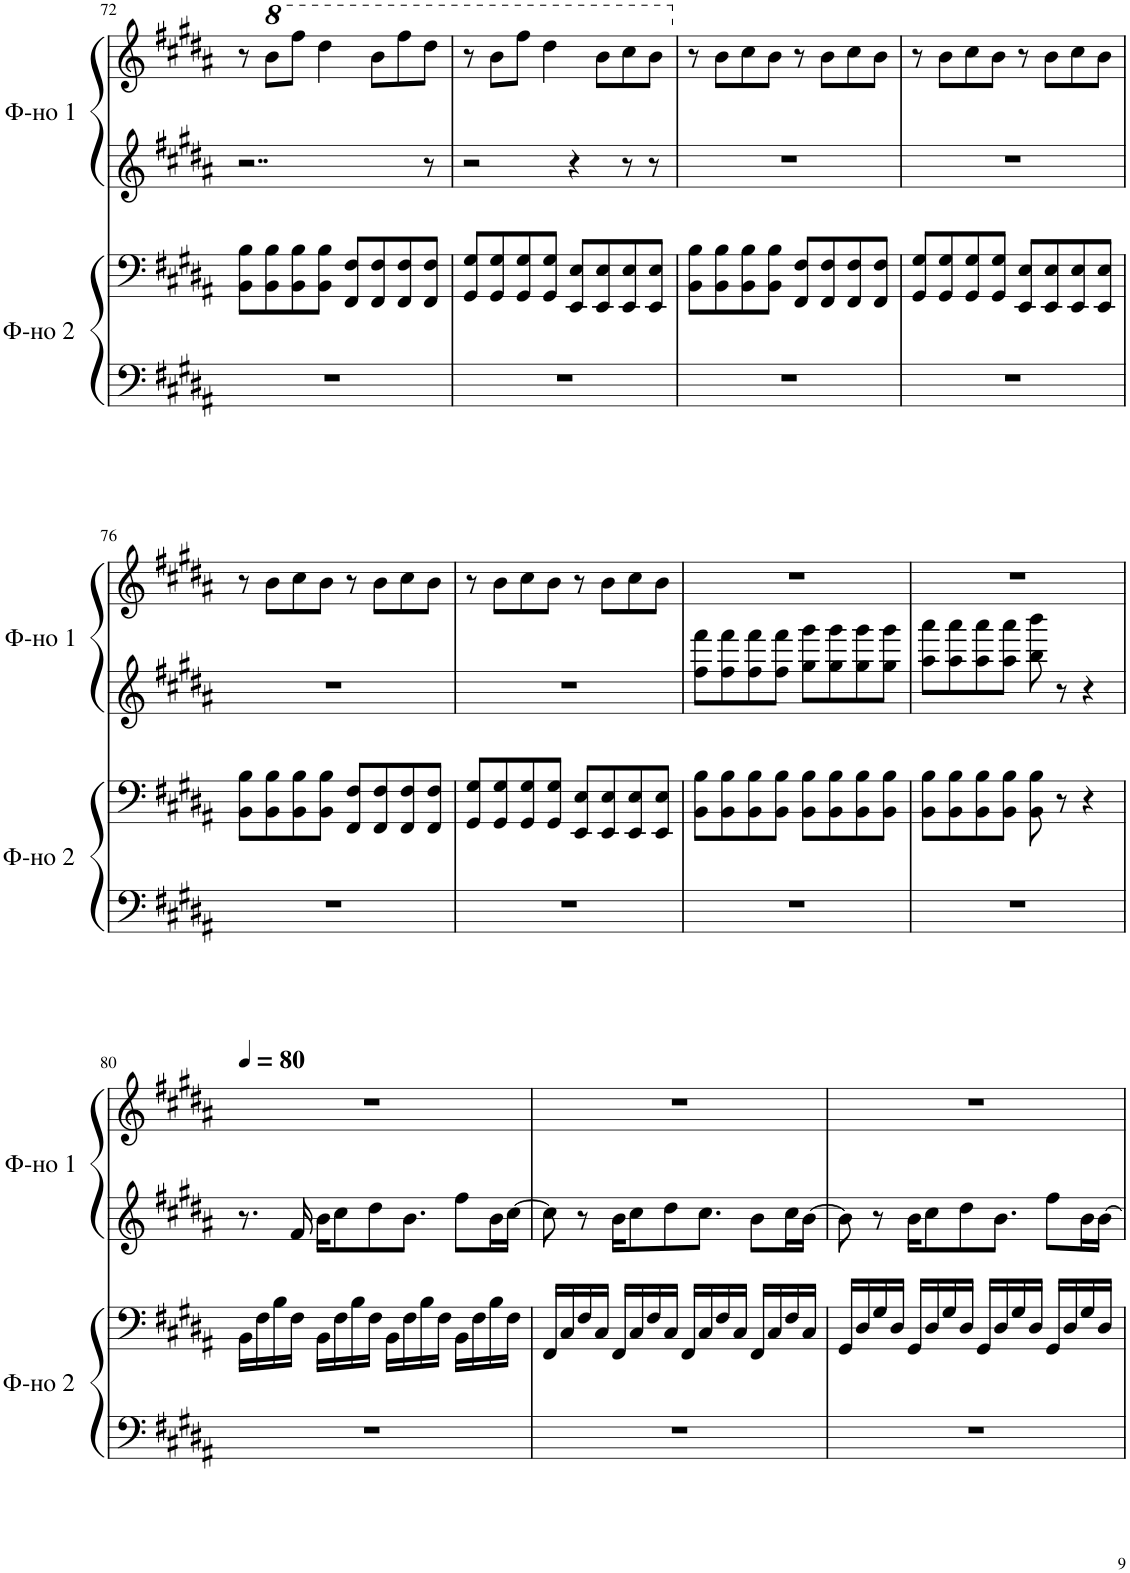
**kern	**kern	**kern	**kern
*part2	*part2	*part1	*part1
*staff4	*staff3	*staff2	*staff1
*I"Фортепиано 2	*	*I"Фортепиано 1	*
!!LO:PB:g=z
*clefF4	*clefF4	*clefG2	*clefG2
*k[f#c#g#d#a#]	*k[f#c#g#d#a#]	*k[f#c#g#d#a#]	*k[f#c#g#d#a#]
*M4/4	*M4/4	*M4/4	*M4/4
=72	=72	=72	=72
1r	8BB\ 8B\L	2..r	8r
*	*	*	*8va
.	8BB\ 8B\	.	8bb\L
.	8BB\ 8B\	.	8fff#\J
.	8BB\ 8B\J	.	4ddd#\
.	8FF#/ 8F#/L	.	.
.	8FF#/ 8F#/	.	8bb\L
.	8FF#/ 8F#/	.	8fff#\
.	8FF#/ 8F#/J	8r	8ddd#\J
=73	=73	=73	=73
1r	8GG#/ 8G#/L	2r	8r
.	8GG#/ 8G#/	.	8bb\L
.	8GG#/ 8G#/	.	8fff#\J
.	8GG#/ 8G#/J	.	4ddd#\
.	8EE/ 8E/L	4r	.
.	8EE/ 8E/	.	8bb\L
.	8EE/ 8E/	8r	8ccc#\
.	8EE/ 8E/J	8r	8bb\J
=74	=74	=74	=74
*	*	*	*X8va
1r	8BB\ 8B\L	1r	8r
.	8BB\ 8B\	.	8b\L
.	8BB\ 8B\	.	8cc#\
.	8BB\ 8B\J	.	8b\J
.	8FF#/ 8F#/L	.	8r
.	8FF#/ 8F#/	.	8b\L
.	8FF#/ 8F#/	.	8cc#\
.	8FF#/ 8F#/J	.	8b\J
=75	=75	=75	=75
1r	8GG#/ 8G#/L	1r	8r
.	8GG#/ 8G#/	.	8b\L
.	8GG#/ 8G#/	.	8cc#\
.	8GG#/ 8G#/J	.	8b\J
.	8EE/ 8E/L	.	8r
.	8EE/ 8E/	.	8b\L
.	8EE/ 8E/	.	8cc#\
.	8EE/ 8E/J	.	8b\J
!!LO:LB:g=z
=76	=76	=76	=76
1r	8BB\ 8B\L	1r	8r
.	8BB\ 8B\	.	8b\L
.	8BB\ 8B\	.	8cc#\
.	8BB\ 8B\J	.	8b\J
.	8FF#/ 8F#/L	.	8r
.	8FF#/ 8F#/	.	8b\L
.	8FF#/ 8F#/	.	8cc#\
.	8FF#/ 8F#/J	.	8b\J
=77	=77	=77	=77
1r	8GG#/ 8G#/L	1r	8r
.	8GG#/ 8G#/	.	8b\L
.	8GG#/ 8G#/	.	8cc#\
.	8GG#/ 8G#/J	.	8b\J
.	8EE/ 8E/L	.	8r
.	8EE/ 8E/	.	8b\L
.	8EE/ 8E/	.	8cc#\
.	8EE/ 8E/J	.	8b\J
=78	=78	=78	=78
1r	8BB\ 8B\L	8ff#\ 8fff#\L	1r
.	8BB\ 8B\	8ff#\ 8fff#\	.
.	8BB\ 8B\	8ff#\ 8fff#\	.
.	8BB\ 8B\J	8ff#\ 8fff#\J	.
.	8BB\ 8B\L	8gg#\ 8ggg#\L	.
.	8BB\ 8B\	8gg#\ 8ggg#\	.
.	8BB\ 8B\	8gg#\ 8ggg#\	.
.	8BB\ 8B\J	8gg#\ 8ggg#\J	.
=79	=79	=79	=79
1r	8BB\ 8B\L	8aa#\ 8aaa#\L	1r
.	8BB\ 8B\	8aa#\ 8aaa#\	.
.	8BB\ 8B\	8aa#\ 8aaa#\	.
.	8BB\ 8B\J	8aa#\ 8aaa#\J	.
.	8BB\ 8B\	8bb\ 8bbb\	.
.	8r	8r	.
.	4r	4r	.
!!LO:LB:g=z
=80	=80	=80	=80
*	*	*	*MM80
1r	16BB\LL	8.r	1r
.	16F#\	.	.
.	16B\	.	.
.	16F#\JJ	16f#/	.
.	16BB\LL	16b\KL	.
.	16F#\	8cc#\	.
.	16B\	.	.
.	16F#\JJ	8dd#\	.
.	16BB\LL	.	.
.	16F#\	8.b\J	.
.	16B\	.	.
.	16F#\JJ	.	.
.	16BB\LL	8ff#\L	.
.	16F#\	.	.
.	16B\	16b\L	.
.	16F#\JJ	[16cc#\JJ	.
=81	=81	=81	=81
1r	16FF#/LL	8cc#\]	1r
.	16C#/	.	.
.	16F#/	8r	.
.	16C#/JJ	.	.
.	16FF#/LL	16b\KL	.
.	16C#/	8cc#\	.
.	16F#/	.	.
.	16C#/JJ	8dd#\	.
.	16FF#/LL	.	.
.	16C#/	8.cc#\J	.
.	16F#/	.	.
.	16C#/JJ	.	.
.	16FF#/LL	8b\L	.
.	16C#/	.	.
.	16F#/	16cc#\L	.
.	16C#/JJ	[16b\JJ	.
=82	=82	=82	=82
1r	16GG#/LL	8b\]	1r
.	16D#/	.	.
.	16G#/	8r	.
.	16D#/JJ	.	.
.	16GG#/LL	16b\KL	.
.	16D#/	8cc#\	.
.	16G#/	.	.
.	16D#/JJ	8dd#\	.
.	16GG#/LL	.	.
.	16D#/	8.b\J	.
.	16G#/	.	.
.	16D#/JJ	.	.
.	16GG#/LL	8ff#\L	.
.	16D#/	.	.
.	16G#/	16b\L	.
.	16D#/JJ	[16b\JJ	.
=	=	=	=
*-	*-	*-	*-
